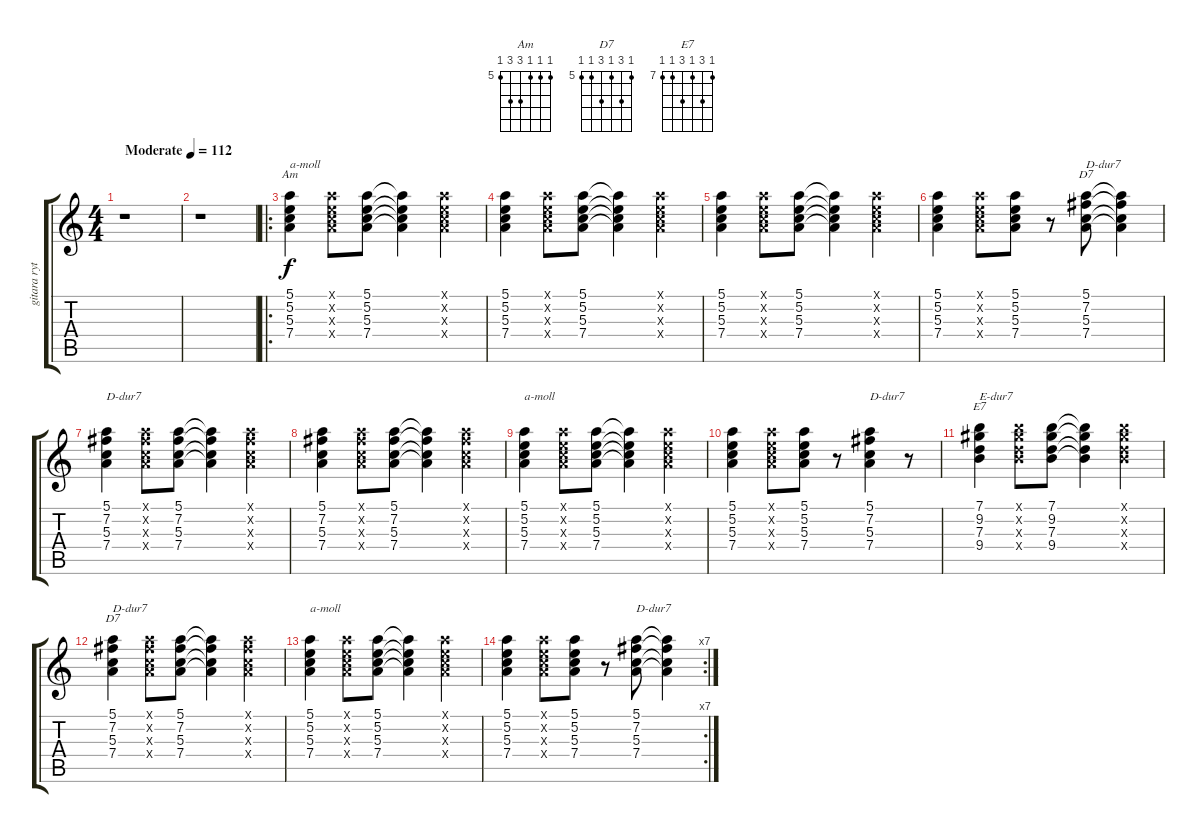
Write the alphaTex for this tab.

\track ("gitara rytmiczna" "gitara ryt") {instrument acousticguitarnylon}
\staff {score tabs}
\tuning (E4 B3 G3 D3 A2 E2) {hide}
\chord ("Am" 5 5 5 7 7 5) {firstfret 5}
\chord ("D7" 5 7 5 7 5 x) {firstfret 5}
\chord ("E7" 7 9 7 9 7 7) {firstfret 7}
\chord ("D7" 5 7 5 7 5 5) {firstfret 5}
\ts (4 4)
\tempo (112 "Moderate")
\clef g2
\ks c
r.1{dy f instrument acousticguitarnylon} |
r.1 |
\ro
(5.1 5.2 5.3 7.4).4{ch "Am" txt "a-moll"} (5.1{x} 5.2{x} 5.3{x} 7.4{x}).8 (5.1 5.2 5.3 7.4).8 (5.1{t} 5.2{t} 5.3{t} 7.4{t}).4 (5.1{x} 5.2{x} 5.3{x} 7.4{x}).4 |
(5.1 5.2 5.3 7.4).4 (5.1{x} 5.2{x} 5.3{x} 7.4{x}).8 (5.1 5.2 5.3 7.4).8 (5.1{t} 5.2{t} 5.3{t} 7.4{t}).4 (5.1{x} 5.2{x} 5.3{x} 7.4{x}).4 |
(5.1 5.2 5.3 7.4).4 (5.1{x} 5.2{x} 5.3{x} 7.4{x}).8 (5.1 5.2 5.3 7.4).8 (5.1{t} 5.2{t} 5.3{t} 7.4{t}).4 (5.1{x} 5.2{x} 5.3{x} 7.4{x}).4 |
(5.1 5.2 5.3 7.4).4 (5.1{x} 5.2{x} 5.3{x} 7.4{x}).8 (5.1 5.2 5.3 7.4).8 r.8 (5.1 7.2 5.3 7.4).8{ch "D7" txt "D-dur7"} (5.1{t} 7.2{t} 5.3{t} 7.4{t}).4 |
(5.1 7.2 5.3 7.4).4{txt "D-dur7"} (5.1{x} 7.2{x} 5.3{x} 7.4{x}).8 (5.1 7.2 5.3 7.4).8 (5.1{t} 7.2{t} 5.3{t} 7.4{t}).4 (5.1{x} 7.2{x} 5.3{x} 7.4{x}).4 |
(5.1 7.2 5.3 7.4).4 (5.1{x} 7.2{x} 5.3{x} 7.4{x}).8 (5.1 7.2 5.3 7.4).8 (5.1{t} 7.2{t} 5.3{t} 7.4{t}).4 (5.1{x} 7.2{x} 5.3{x} 7.4{x}).4 |
(5.1 5.2 5.3 7.4).4{txt "a-moll"} (5.1{x} 5.2{x} 5.3{x} 7.4{x}).8 (5.1 5.2 5.3 7.4).8 (5.1{t} 5.2{t} 5.3{t} 7.4{t}).4 (5.1{x} 5.2{x} 5.3{x} 7.4{x}).4 |
(5.1 5.2 5.3 7.4).4 (5.1{x} 5.2{x} 5.3{x} 7.4{x}).8 (5.1 5.2 5.3 7.4).8 r.8 (5.1 7.2 5.3 7.4).4{txt "D-dur7"} r.8 |
(7.1 9.2 7.3 9.4).4{ch "E7" txt "E-dur7"} (7.1{x} 9.2{x} 7.3{x} 9.4{x}).8 (7.1 9.2 7.3 9.4).8 (7.1{t} 9.2{t} 7.3{t} 9.4{t}).4 (7.1{x} 9.2{x} 7.3{x} 9.4{x}).4 |
(5.1 7.2 5.3 7.4).4{ch "D7" txt "D-dur7"} (5.1{x} 7.2{x} 5.3{x} 7.4{x}).8 (5.1 7.2 5.3 7.4).8 (5.1{t} 7.2{t} 5.3{t} 7.4{t}).4 (5.1{x} 7.2{x} 5.3{x} 7.4{x}).4 |
(5.1 5.2 5.3 7.4).4{txt "a-moll"} (5.1{x} 5.2{x} 5.3{x} 7.4{x}).8 (5.1 5.2 5.3 7.4).8 (5.1{t} 5.2{t} 5.3{t} 7.4{t}).4 (5.1{x} 5.2{x} 5.3{x} 7.4{x}).4 |
\rc 7
(5.1 5.2 5.3 7.4).4 (5.1{x} 5.2{x} 5.3{x} 7.4{x}).8 (5.1 5.2 5.3 7.4).8 r.8 (5.1 7.2 5.3 7.4).8{txt "D-dur7"} (5.1{t} 7.2{t} 5.3{t} 7.4{t}).4
